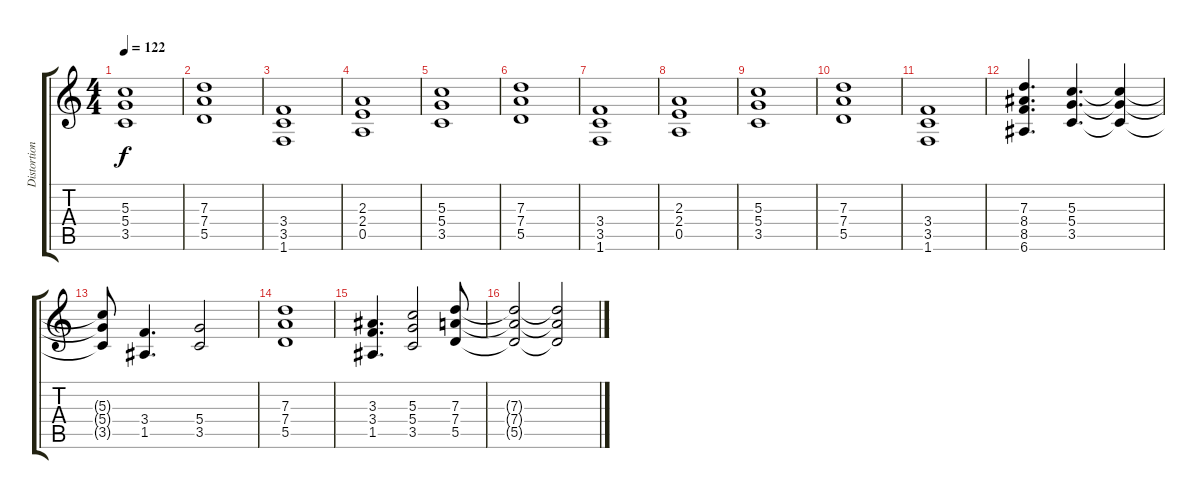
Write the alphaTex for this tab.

\track ("Distortion Guitar" "Distortion") {instrument distortionguitar}
\staff {score tabs}
\tuning (E4 B3 G3 D3 A2 E2) {hide}
\ts (4 4)
\tempo 122
\clef g2
\ks c
(5.3 5.4 3.5).1{dy f} |
(7.3 7.4 5.5).1 |
(3.4 3.5 1.6).1 |
(2.3 2.4 0.5).1 |
(5.3 5.4 3.5).1 |
(7.3 7.4 5.5).1 |
(3.4 3.5 1.6).1 |
(2.3 2.4 0.5).1 |
(5.3 5.4 3.5).1 |
(7.3 7.4 5.5).1 |
(3.4 3.5 1.6).1 |
(7.3 8.4 8.5 6.6).4{d} (5.3 5.4 3.5).4{d} (5.3{t} 5.4{t} 3.5{t}).4 |
(5.3{t} 5.4{t} 3.5{t}).8 (3.4 1.5).4{d} (5.4 3.5).2 |
(7.3 7.4 5.5).1 |
(3.3 3.4 1.5).4{d} (5.3 5.4 3.5).2 (7.3 7.4 5.5).8 |
(7.3{t} 7.4{t} 5.5{t}).2 (7.3{t} 7.4{t} 5.5{t}).2
